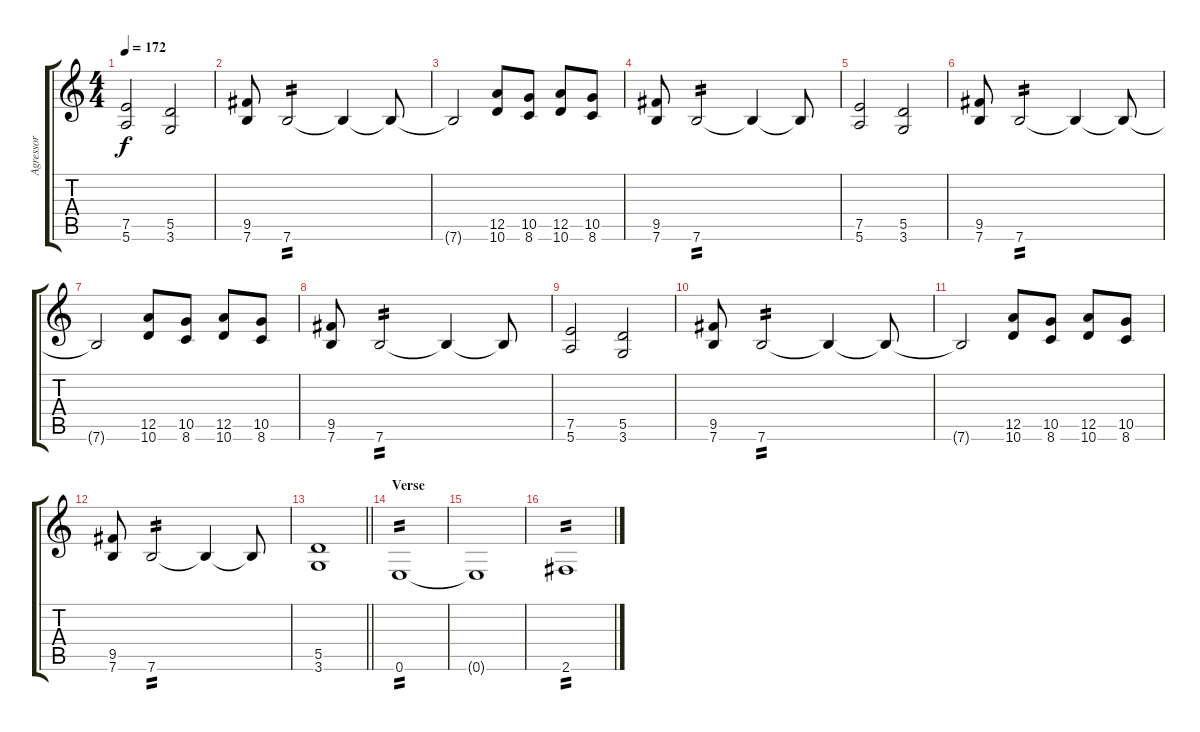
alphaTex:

\track ("Agressor" "Agressor") {instrument overdrivenguitar}
\staff {score tabs}
\tuning (E4 B3 G3 D3 A2 E2) {hide}
\ts (4 4)
\tempo 172
\clef g2
\ks c
(7.5 5.6).2{dy f} (5.5 3.6).2 |
(9.5 7.6).8 7.6.2{tp 2} 7.6{t}.4 7.6{t}.8 |
7.6{t}.2 (12.5 10.6).8 (10.5 8.6).8 (12.5 10.6).8 (10.5 8.6).8 |
(9.5 7.6).8 7.6.2{tp 2} 7.6{t}.4 7.6{t}.8 |
(7.5 5.6).2 (5.5 3.6).2 |
(9.5 7.6).8 7.6.2{tp 2} 7.6{t}.4 7.6{t}.8 |
7.6{t}.2 (12.5 10.6).8 (10.5 8.6).8 (12.5 10.6).8 (10.5 8.6).8 |
(9.5 7.6).8 7.6.2{tp 2} 7.6{t}.4 7.6{t}.8 |
(7.5 5.6).2 (5.5 3.6).2 |
(9.5 7.6).8 7.6.2{tp 2} 7.6{t}.4 7.6{t}.8 |
7.6{t}.2 (12.5 10.6).8 (10.5 8.6).8 (12.5 10.6).8 (10.5 8.6).8 |
(9.5 7.6).8 7.6.2{tp 2} 7.6{t}.4 7.6{t}.8 |
\barLineRight lightlight
(5.5 3.6).1 |
\section ("" "Verse")
0.6.1{tp 2} |
0.6{t}.1 |
2.6.1{tp 2}
